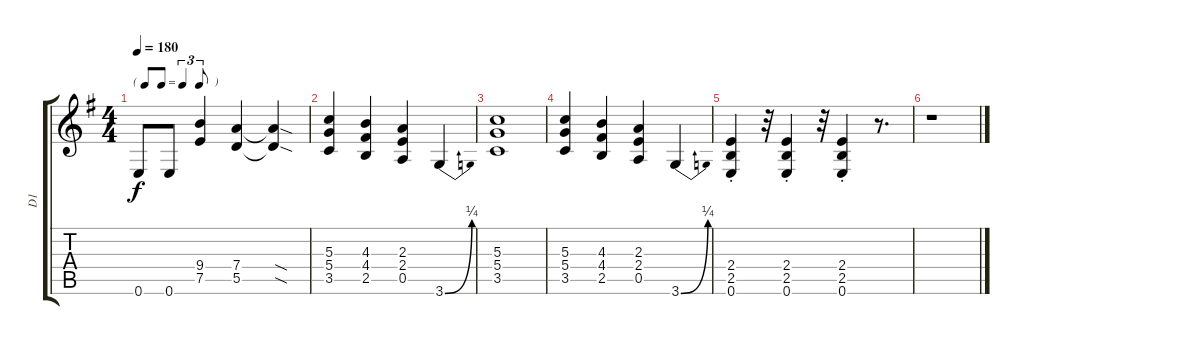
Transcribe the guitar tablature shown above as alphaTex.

\track ("D1" "D1") {instrument distortionguitar}
\staff {score tabs}
\tuning (E4 B3 G3 D3 A2 E2) {hide}
\ts (4 4)
\tf triplet8th
\tempo 180
\clef g2
\ks g
0.6.8{dy f} 0.6.8 (9.4 7.5).4 (7.4 5.5).4 (7.4{sod t} 5.5{sod t}).4 |
(5.3 5.4 3.5).4 (4.3 4.4 2.5).4 (2.3 2.4 0.5).4 3.6{be (bend 0 0 60 1)}.4 |
(5.3 5.4 3.5).1 |
(5.3 5.4 3.5).4 (4.3 4.4 2.5).4 (2.3 2.4 0.5).4 3.6{be (bend 0 0 60 1)}.4 |
(2.4{st} 2.5{st} 0.6{st}).4 r.32 (2.4{st} 2.5{st} 0.6{st}).4 r.32 (2.4{st} 2.5{st} 0.6{st}).4 r.8{d} |
r.1
